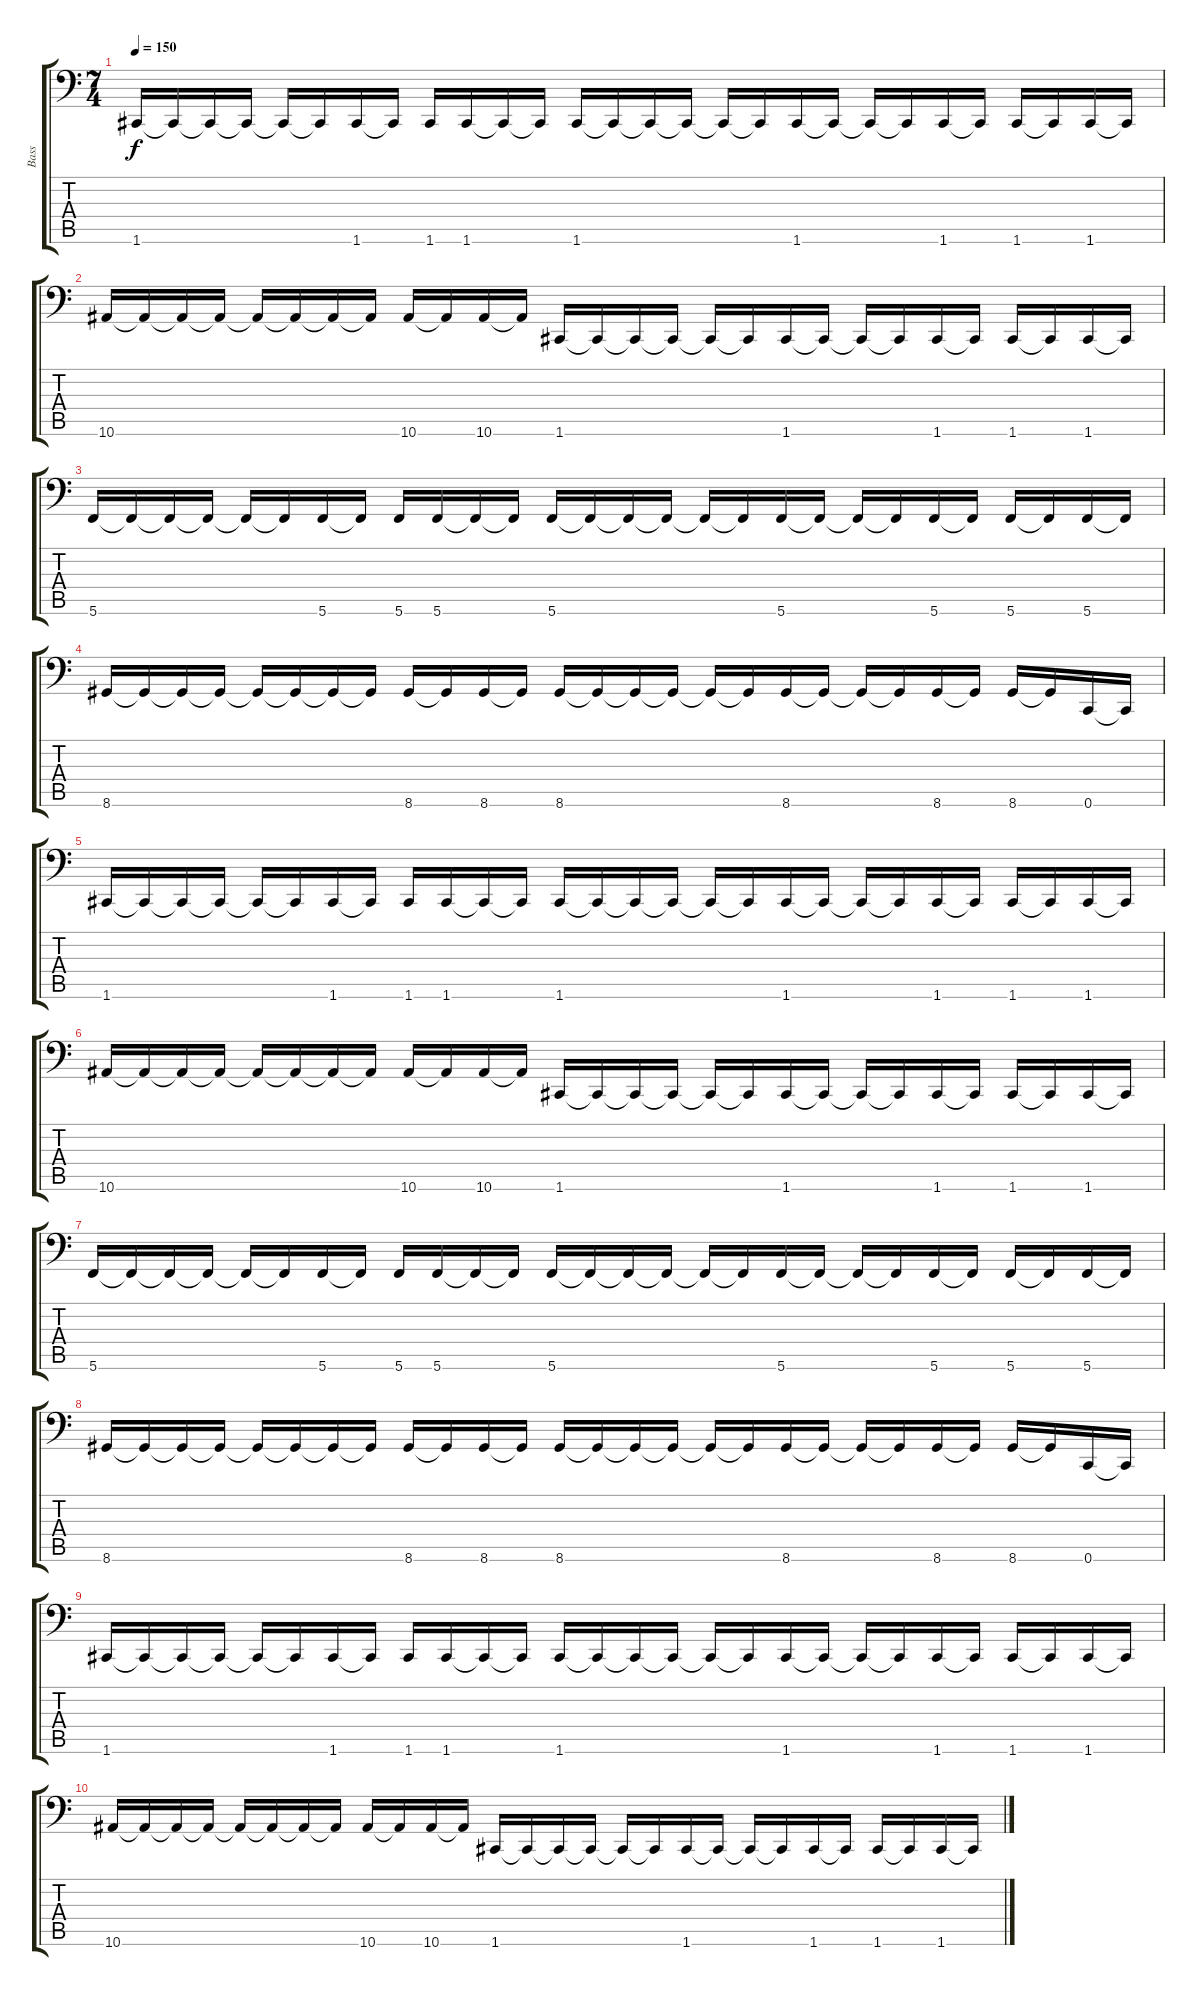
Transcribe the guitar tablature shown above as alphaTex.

\track ("Bass" "Bass") {instrument electricbassfinger}
\staff {score tabs}
\tuning (D3 A2 F2 C2 G1 C1) {hide}
\ts (7 4)
\tempo 150
\clef f4
\ks c
1.6.16{dy f} 1.6{t}.16 1.6{t}.16 1.6{t}.16 1.6{t}.16 1.6{t}.16 1.6.16 1.6{t}.16 1.6.16 1.6.16 1.6{t}.16 1.6{t}.16 1.6.16 1.6{t}.16 1.6{t}.16 1.6{t}.16 1.6{t}.16 1.6{t}.16 1.6.16 1.6{t}.16 1.6{t}.16 1.6{t}.16 1.6.16 1.6{t}.16 1.6.16 1.6{t}.16 1.6.16 1.6{t}.16 |
10.6.16 10.6{t}.16 10.6{t}.16 10.6{t}.16 10.6{t}.16 10.6{t}.16 10.6{t}.16 10.6{t}.16 10.6.16 10.6{t}.16 10.6.16 10.6{t}.16 1.6.16 1.6{t}.16 1.6{t}.16 1.6{t}.16 1.6{t}.16 1.6{t}.16 1.6.16 1.6{t}.16 1.6{t}.16 1.6{t}.16 1.6.16 1.6{t}.16 1.6.16 1.6{t}.16 1.6.16 1.6{t}.16 |
5.6.16 5.6{t}.16 5.6{t}.16 5.6{t}.16 5.6{t}.16 5.6{t}.16 5.6.16 5.6{t}.16 5.6.16 5.6.16 5.6{t}.16 5.6{t}.16 5.6.16 5.6{t}.16 5.6{t}.16 5.6{t}.16 5.6{t}.16 5.6{t}.16 5.6.16 5.6{t}.16 5.6{t}.16 5.6{t}.16 5.6.16 5.6{t}.16 5.6.16 5.6{t}.16 5.6.16 5.6{t}.16 |
8.6.16 8.6{t}.16 8.6{t}.16 8.6{t}.16 8.6{t}.16 8.6{t}.16 8.6{t}.16 8.6{t}.16 8.6.16 8.6{t}.16 8.6.16 8.6{t}.16 8.6.16 8.6{t}.16 8.6{t}.16 8.6{t}.16 8.6{t}.16 8.6{t}.16 8.6.16 8.6{t}.16 8.6{t}.16 8.6{t}.16 8.6.16 8.6{t}.16 8.6.16 8.6{t}.16 0.6.16 0.6{t}.16 |
1.6.16 1.6{t}.16 1.6{t}.16 1.6{t}.16 1.6{t}.16 1.6{t}.16 1.6.16 1.6{t}.16 1.6.16 1.6.16 1.6{t}.16 1.6{t}.16 1.6.16 1.6{t}.16 1.6{t}.16 1.6{t}.16 1.6{t}.16 1.6{t}.16 1.6.16 1.6{t}.16 1.6{t}.16 1.6{t}.16 1.6.16 1.6{t}.16 1.6.16 1.6{t}.16 1.6.16 1.6{t}.16 |
10.6.16 10.6{t}.16 10.6{t}.16 10.6{t}.16 10.6{t}.16 10.6{t}.16 10.6{t}.16 10.6{t}.16 10.6.16 10.6{t}.16 10.6.16 10.6{t}.16 1.6.16 1.6{t}.16 1.6{t}.16 1.6{t}.16 1.6{t}.16 1.6{t}.16 1.6.16 1.6{t}.16 1.6{t}.16 1.6{t}.16 1.6.16 1.6{t}.16 1.6.16 1.6{t}.16 1.6.16 1.6{t}.16 |
5.6.16 5.6{t}.16 5.6{t}.16 5.6{t}.16 5.6{t}.16 5.6{t}.16 5.6.16 5.6{t}.16 5.6.16 5.6.16 5.6{t}.16 5.6{t}.16 5.6.16 5.6{t}.16 5.6{t}.16 5.6{t}.16 5.6{t}.16 5.6{t}.16 5.6.16 5.6{t}.16 5.6{t}.16 5.6{t}.16 5.6.16 5.6{t}.16 5.6.16 5.6{t}.16 5.6.16 5.6{t}.16 |
8.6.16 8.6{t}.16 8.6{t}.16 8.6{t}.16 8.6{t}.16 8.6{t}.16 8.6{t}.16 8.6{t}.16 8.6.16 8.6{t}.16 8.6.16 8.6{t}.16 8.6.16 8.6{t}.16 8.6{t}.16 8.6{t}.16 8.6{t}.16 8.6{t}.16 8.6.16 8.6{t}.16 8.6{t}.16 8.6{t}.16 8.6.16 8.6{t}.16 8.6.16 8.6{t}.16 0.6.16 0.6{t}.16 |
1.6.16 1.6{t}.16 1.6{t}.16 1.6{t}.16 1.6{t}.16 1.6{t}.16 1.6.16 1.6{t}.16 1.6.16 1.6.16 1.6{t}.16 1.6{t}.16 1.6.16 1.6{t}.16 1.6{t}.16 1.6{t}.16 1.6{t}.16 1.6{t}.16 1.6.16 1.6{t}.16 1.6{t}.16 1.6{t}.16 1.6.16 1.6{t}.16 1.6.16 1.6{t}.16 1.6.16 1.6{t}.16 |
10.6.16 10.6{t}.16 10.6{t}.16 10.6{t}.16 10.6{t}.16 10.6{t}.16 10.6{t}.16 10.6{t}.16 10.6.16 10.6{t}.16 10.6.16 10.6{t}.16 1.6.16 1.6{t}.16 1.6{t}.16 1.6{t}.16 1.6{t}.16 1.6{t}.16 1.6.16 1.6{t}.16 1.6{t}.16 1.6{t}.16 1.6.16 1.6{t}.16 1.6.16 1.6{t}.16 1.6.16 1.6{t}.16
